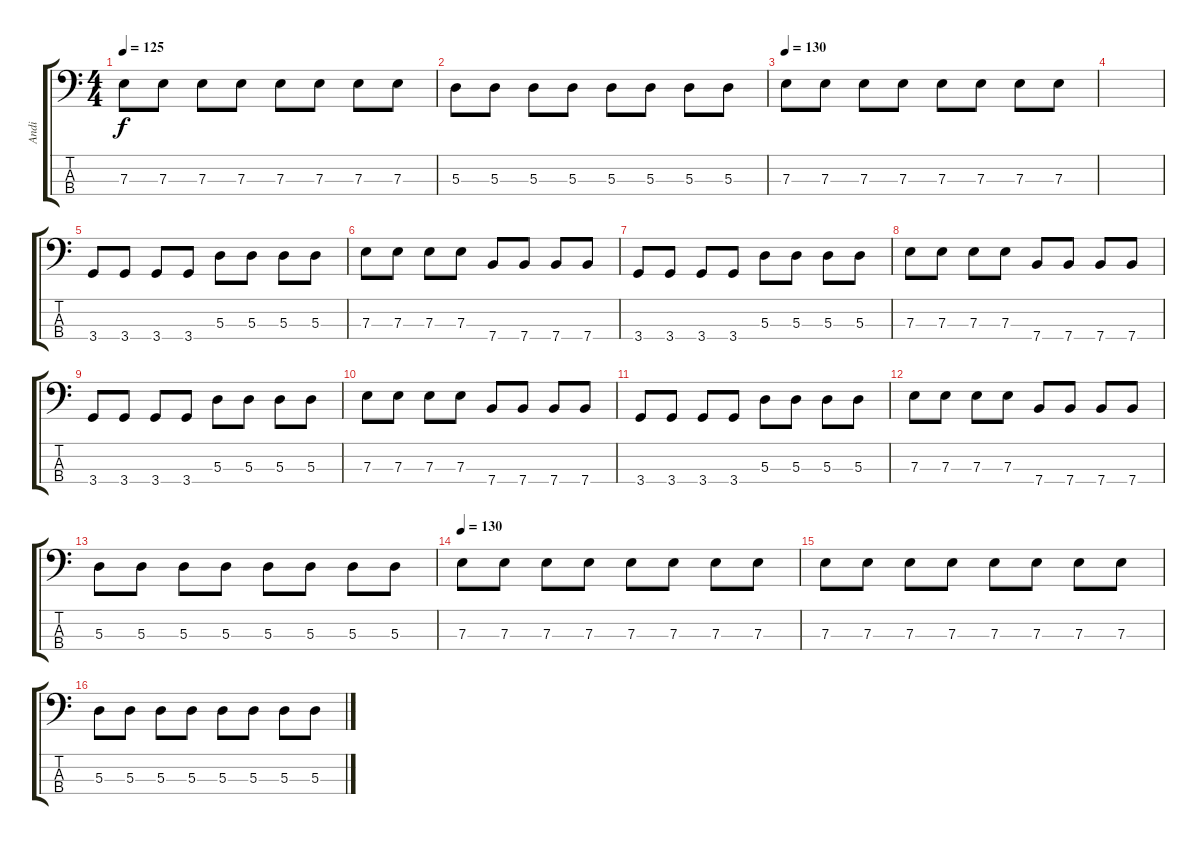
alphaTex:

\track ("Andi" "Andi") {instrument electricbasspick}
\staff {score tabs}
\tuning (G2 D2 A1 E1) {hide}
\ts (4 4)
\tempo 125
\clef f4
\ks c
7.3.8{dy f} 7.3.8 7.3.8 7.3.8 7.3.8 7.3.8 7.3.8 7.3.8 |
5.3.8 5.3.8 5.3.8 5.3.8 5.3.8 5.3.8 5.3.8 5.3.8 |
\tempo 130
7.3.8 7.3.8 7.3.8 7.3.8 7.3.8 7.3.8 7.3.8 7.3.8 |
|
3.4.8 3.4.8 3.4.8 3.4.8 5.3.8 5.3.8 5.3.8 5.3.8 |
7.3.8 7.3.8 7.3.8 7.3.8 7.4.8 7.4.8 7.4.8 7.4.8 |
3.4.8 3.4.8 3.4.8 3.4.8 5.3.8 5.3.8 5.3.8 5.3.8 |
7.3.8 7.3.8 7.3.8 7.3.8 7.4.8 7.4.8 7.4.8 7.4.8 |
3.4.8 3.4.8 3.4.8 3.4.8 5.3.8 5.3.8 5.3.8 5.3.8 |
7.3.8 7.3.8 7.3.8 7.3.8 7.4.8 7.4.8 7.4.8 7.4.8 |
3.4.8 3.4.8 3.4.8 3.4.8 5.3.8 5.3.8 5.3.8 5.3.8 |
7.3.8 7.3.8 7.3.8 7.3.8 7.4.8 7.4.8 7.4.8 7.4.8 |
5.3.8 5.3.8 5.3.8 5.3.8 5.3.8 5.3.8 5.3.8 5.3.8 |
\tempo 130
7.3.8 7.3.8 7.3.8 7.3.8 7.3.8 7.3.8 7.3.8 7.3.8 |
7.3.8 7.3.8 7.3.8 7.3.8 7.3.8 7.3.8 7.3.8 7.3.8 |
5.3.8 5.3.8 5.3.8 5.3.8 5.3.8 5.3.8 5.3.8 5.3.8
